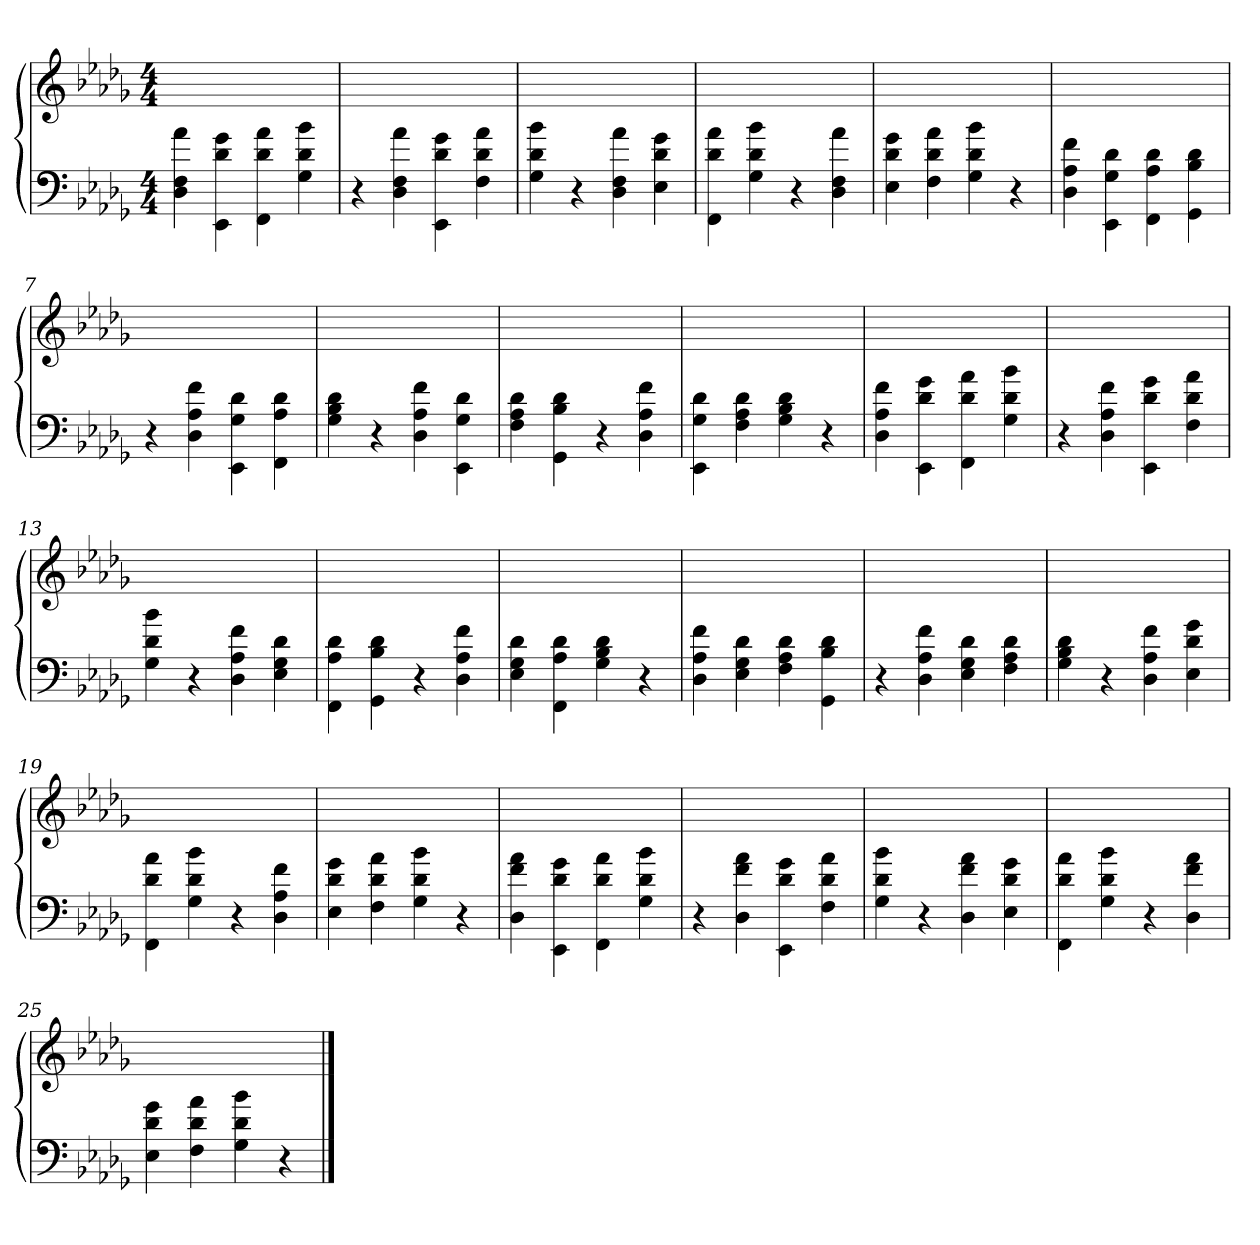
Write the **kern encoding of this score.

**kern	**kern
*part2	*part1
*staff2	*staff1
*clefF4	*clefG2
*k[b-e-a-d-g-]	*k[b-e-a-d-g-]
*D-:	*D-:
*M4/4	*M4/4
*MM60	*MM60
=1	=1
4D- 4F 4a-	1ryy
4EE- 4d- 4g-	.
4FF 4d- 4a-	.
4G- 4d- 4b-	.
=2	=2
4r	1ryy
4D- 4F 4a-	.
4EE- 4d- 4g-	.
4F 4d- 4a-	.
=3	=3
4G- 4d- 4b-	1ryy
4r	.
4D- 4F 4a-	.
4E- 4d- 4g-	.
=4	=4
4FF 4d- 4a-	1ryy
4G- 4d- 4b-	.
4r	.
4D- 4F 4a-	.
=5	=5
4E- 4d- 4g-	1ryy
4F 4d- 4a-	.
4G- 4d- 4b-	.
4r	.
=6	=6
4D- 4A- 4f	1ryy
4EE- 4G- 4d-	.
4FF 4A- 4d-	.
4GG- 4B- 4d-	.
=7	=7
4r	1ryy
4D- 4A- 4f	.
4EE- 4G- 4d-	.
4FF 4A- 4d-	.
=8	=8
4G- 4B- 4d-	1ryy
4r	.
4D- 4A- 4f	.
4EE- 4G- 4d-	.
=9	=9
4F 4A- 4d-	1ryy
4GG- 4B- 4d-	.
4r	.
4D- 4A- 4f	.
=10	=10
4EE- 4G- 4d-	1ryy
4F 4A- 4d-	.
4G- 4B- 4d-	.
4r	.
=11	=11
4D- 4A- 4f	1ryy
4EE- 4d- 4g-	.
4FF 4d- 4a-	.
4G- 4d- 4b-	.
=12	=12
4r	1ryy
4D- 4A- 4f	.
4EE- 4d- 4g-	.
4F 4d- 4a-	.
=13	=13
4G- 4d- 4b-	1ryy
4r	.
4D- 4A- 4f	.
4E- 4G- 4d-	.
=14	=14
4FF 4A- 4d-	1ryy
4GG- 4B- 4d-	.
4r	.
4D- 4A- 4f	.
=15	=15
4E- 4G- 4d-	1ryy
4FF 4A- 4d-	.
4G- 4B- 4d-	.
4r	.
=16	=16
4D- 4A- 4f	1ryy
4E- 4G- 4d-	.
4F 4A- 4d-	.
4GG- 4B- 4d-	.
=17	=17
4r	1ryy
4D- 4A- 4f	.
4E- 4G- 4d-	.
4F 4A- 4d-	.
=18	=18
4G- 4B- 4d-	1ryy
4r	.
4D- 4A- 4f	.
4E- 4d- 4g-	.
=19	=19
4FF 4d- 4a-	1ryy
4G- 4d- 4b-	.
4r	.
4D- 4A- 4f	.
=20	=20
4E- 4d- 4g-	1ryy
4F 4d- 4a-	.
4G- 4d- 4b-	.
4r	.
=21	=21
4D- 4f 4a-	1ryy
4EE- 4d- 4g-	.
4FF 4d- 4a-	.
4G- 4d- 4b-	.
=22	=22
4r	1ryy
4D- 4f 4a-	.
4EE- 4d- 4g-	.
4F 4d- 4a-	.
=23	=23
4G- 4d- 4b-	1ryy
4r	.
4D- 4f 4a-	.
4E- 4d- 4g-	.
=24	=24
4FF 4d- 4a-	1ryy
4G- 4d- 4b-	.
4r	.
4D- 4f 4a-	.
=25	=25
4E- 4d- 4g-	1ryy
4F 4d- 4a-	.
4G- 4d- 4b-	.
4r	.
==	==
*-	*-
